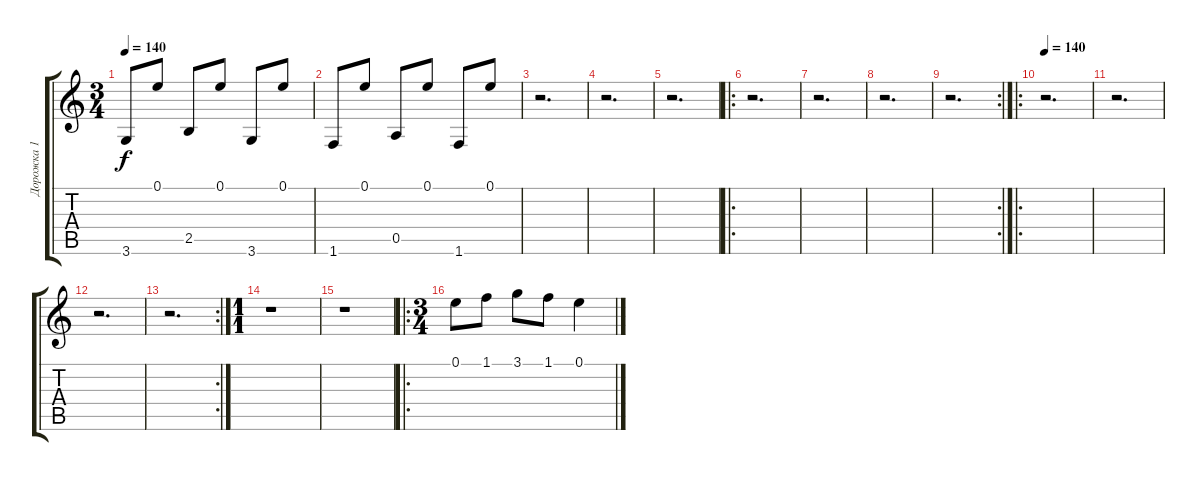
\track ("Дорожка 1" "Дорожка 1") {instrument acousticguitarsteel}
\staff {score tabs}
\tuning (E4 B3 G3 D3 A2 E2) {hide}
\ts (3 4)
\tempo 140
\clef g2
\ks c
3.6.8{dy f} 0.1.8 2.5.8 0.1.8 3.6.8 0.1.8 |
1.6.8 0.1.8 0.5.8 0.1.8 1.6.8 0.1.8 |
r.2{d} |
r.2{d} |
r.2{d} |
\ro
r.2{d} |
r.2{d} |
r.2{d} |
\rc 2
r.2{d} |
\ro
\tempo 140
r.2{d} |
r.2{d} |
r.2{d} |
\rc 2
r.2{d} |
\ts (1 1)
r.1 |
r.1 |
\ro
\ts (3 4)
0.1.8 1.1.8 3.1.8 1.1.8 0.1.4
